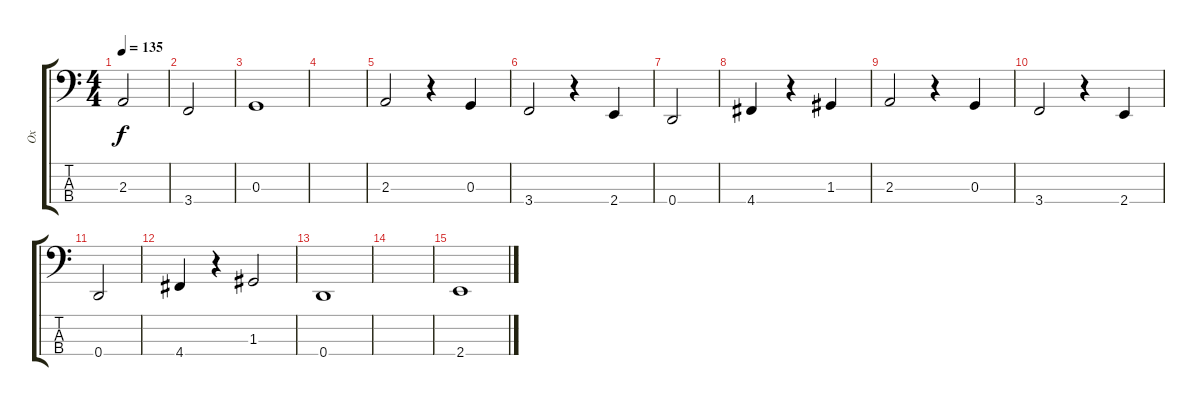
\track ("Ox" "Ox") {instrument electricbassfinger}
\staff {score tabs}
\tuning (F2 C2 G1 D1) {hide}
\ts (4 4)
\tempo 135
\clef f4
\ks c
2.3.2{dy f} |
3.4.2 |
0.3.1 |
|
2.3.2 r.4 0.3.4 |
3.4.2 r.4 2.4.4 |
0.4.2 |
4.4.4 r.4 1.3.4 |
2.3.2 r.4 0.3.4 |
3.4.2 r.4 2.4.4 |
0.4.2 |
4.4.4 r.4 1.3.2 |
0.4.1 |
|
2.4.1
